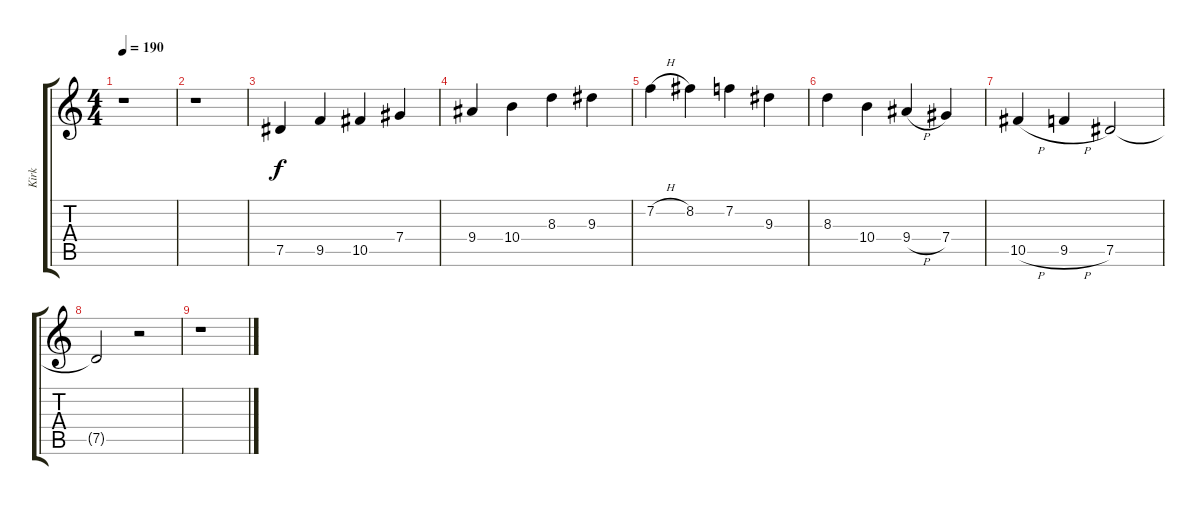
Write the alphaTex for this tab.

\track ("Kirk" "Kirk") {instrument overdrivenguitar}
\staff {score tabs}
\tuning (Eb4 Bb3 Gb3 Db3 Ab2 Eb2) {hide}
\ts (4 4)
\tempo 190
\clef g2
\ks c
r.1{dy f} |
r.1 |
7.5.4 9.5.4 10.5.4 7.4.4 |
9.4.4 10.4.4 8.3.4 9.3.4 |
7.2{h}.4 8.2.4 7.2.4 9.3.4 |
8.3.4 10.4.4 9.4{h}.4 7.4.4 |
10.5{h}.4 9.5{h}.4 7.5.2 |
7.5{t}.2 r.2 |
r.1
